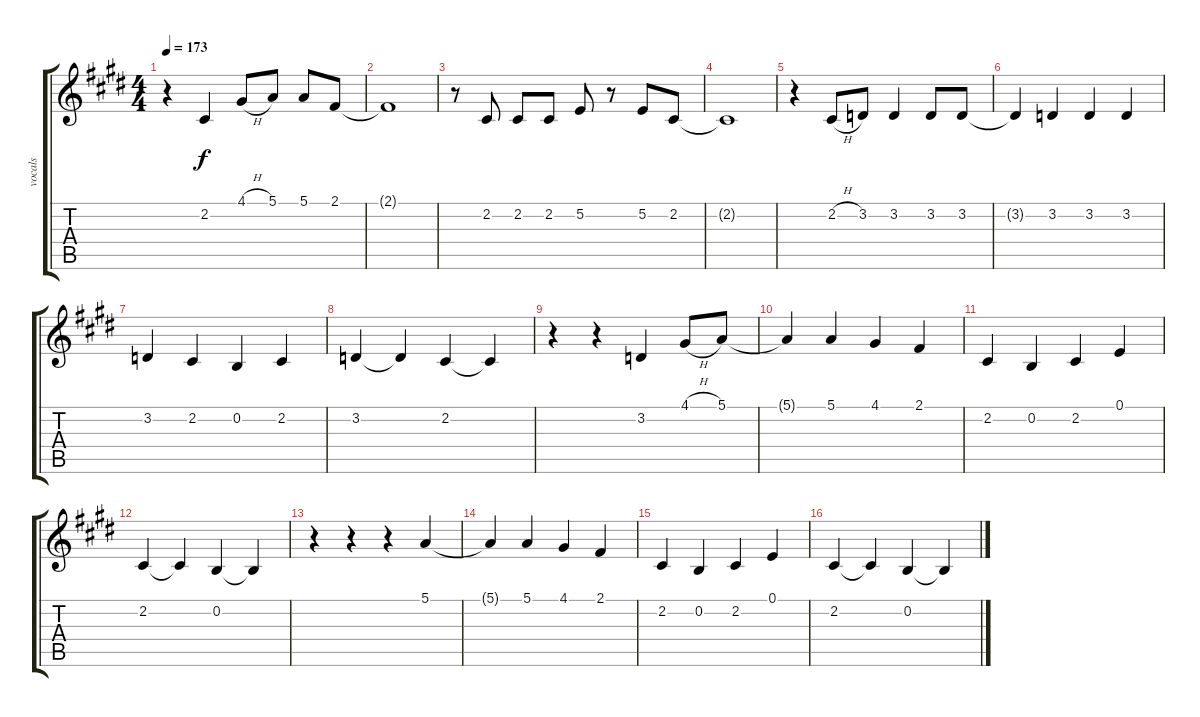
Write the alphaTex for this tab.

\track ("vocals" "vocals") {instrument lead6voice}
\staff {score tabs}
\tuning (E4 B3 G3 D3 A2 E2) {hide}
\ts (4 4)
\tempo 173
\clef g2
\ks e
r.4{dy f} 2.2.4 4.1{h}.8 5.1.8 5.1.8 2.1.8 |
2.1{t}.1 |
r.8 2.2.8 2.2.8 2.2.8 5.2.8 r.8 5.2.8 2.2.8 |
2.2{t}.1 |
r.4 2.2{h}.8 3.2.8 3.2.4 3.2.8 3.2.8 |
3.2{t}.4 3.2.4 3.2.4 3.2.4 |
3.2.4 2.2.4 0.2.4 2.2.4 |
3.2.4 3.2{t}.4 2.2.4 2.2{t}.4 |
r.4 r.4 3.2.4 4.1{h}.8 5.1.8 |
5.1{t}.4 5.1.4 4.1.4 2.1.4 |
2.2.4 0.2.4 2.2.4 0.1.4 |
2.2.4 2.2{t}.4 0.2.4 0.2{t}.4 |
r.4 r.4 r.4 5.1.4 |
5.1{t}.4 5.1.4 4.1.4 2.1.4 |
2.2.4 0.2.4 2.2.4 0.1.4 |
2.2.4 2.2{t}.4 0.2.4 0.2{t}.4
